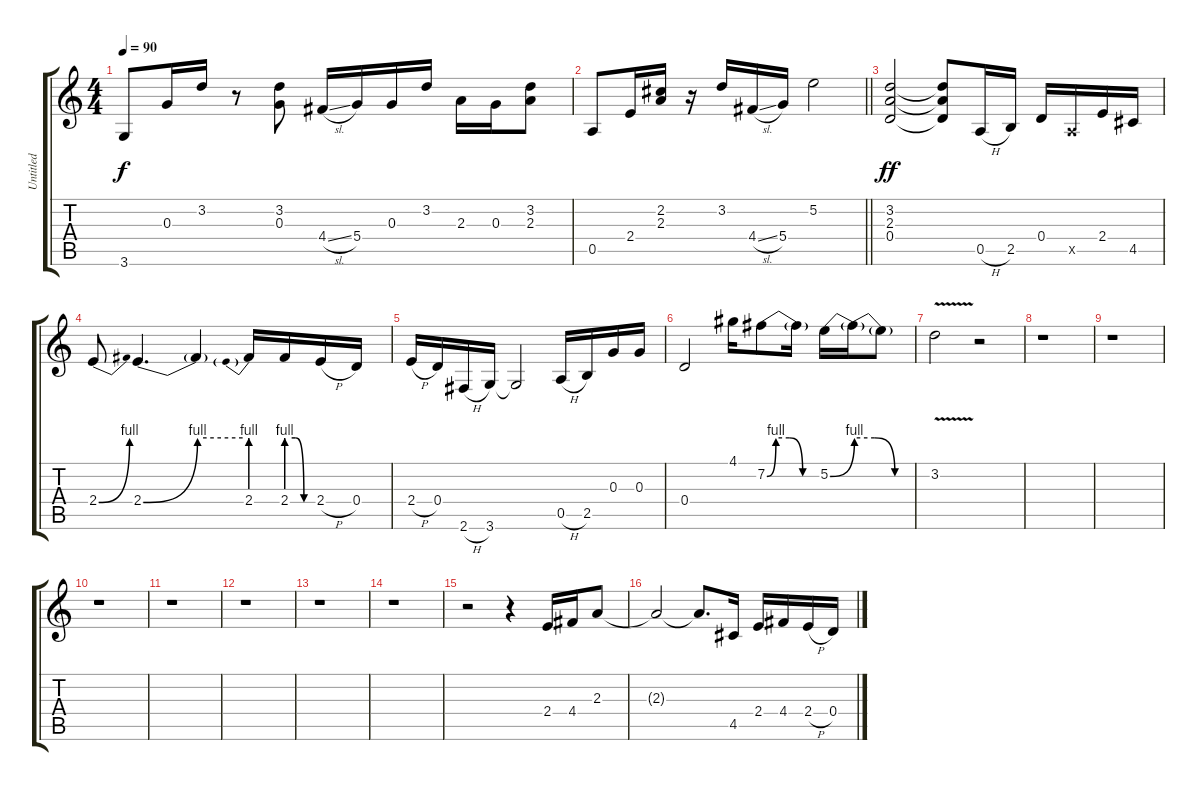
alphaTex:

\track ("Untitled" "Untitled") {instrument electricguitarclean}
\staff {score tabs}
\tuning (E4 B3 G3 D3 A2 E2) {hide}
\ts (4 4)
\tempo 90
\clef g2
\ks c
3.6.8{dy f} 0.3.16 3.2.16 r.8 (3.2 0.3).8 4.4{sl}.16 5.4.16 0.3.16 3.2.16 2.3.16 0.3.16 (3.2 2.3).8 |
\barLineRight lightlight
0.5.8 2.4.16 (2.2 2.3).16 r.16 3.2.16 4.4{sl}.16 5.4.16 5.2.2 |
(3.2 2.3 0.4).2{dy ff} (3.2{t} 2.3{t} 0.4{t}).8 0.5{h}.16 2.5.16 0.4.16 0.5{x}.16 2.4.16 4.5.16 |
2.4{be (bend 0 0 60 4)}.8 2.4{be (bend 0 0 60 4)}.4{d} 2.4{be (hold 0 4 60 4) t}.4 2.4{be (prebend 0 4 60 4)}.16 2.4{be (custom 0 4 20 4 40 0 60 0)}.16 2.4{h}.16 0.4.16 |
2.4{h}.16 0.4.16 2.6{h}.16 3.6.16 3.6{t}.2 0.5{h}.16 2.5.16 0.3.16 0.3.16 |
0.4.2 4.1.16 7.2{be (custom 0 0 10 4 25 4 40 0 60 0)}.8 7.2{t}.16 5.2{be (bend 0 0 60 4)}.16 5.2{be (custom 0 4 20 4 40 0 60 0) t}.16 5.2{t}.8 |
3.2{v}.2 r.2 |
r.1 |
r.1 |
r.1 |
r.1 |
r.1 |
r.1 |
r.1 |
r.2 r.4 2.4.16 4.4.16 2.3.8 |
2.3{t}.2 2.3{t}.8{d} 4.5.16 2.4.16 4.4.16 2.4{h}.16 0.4.16
